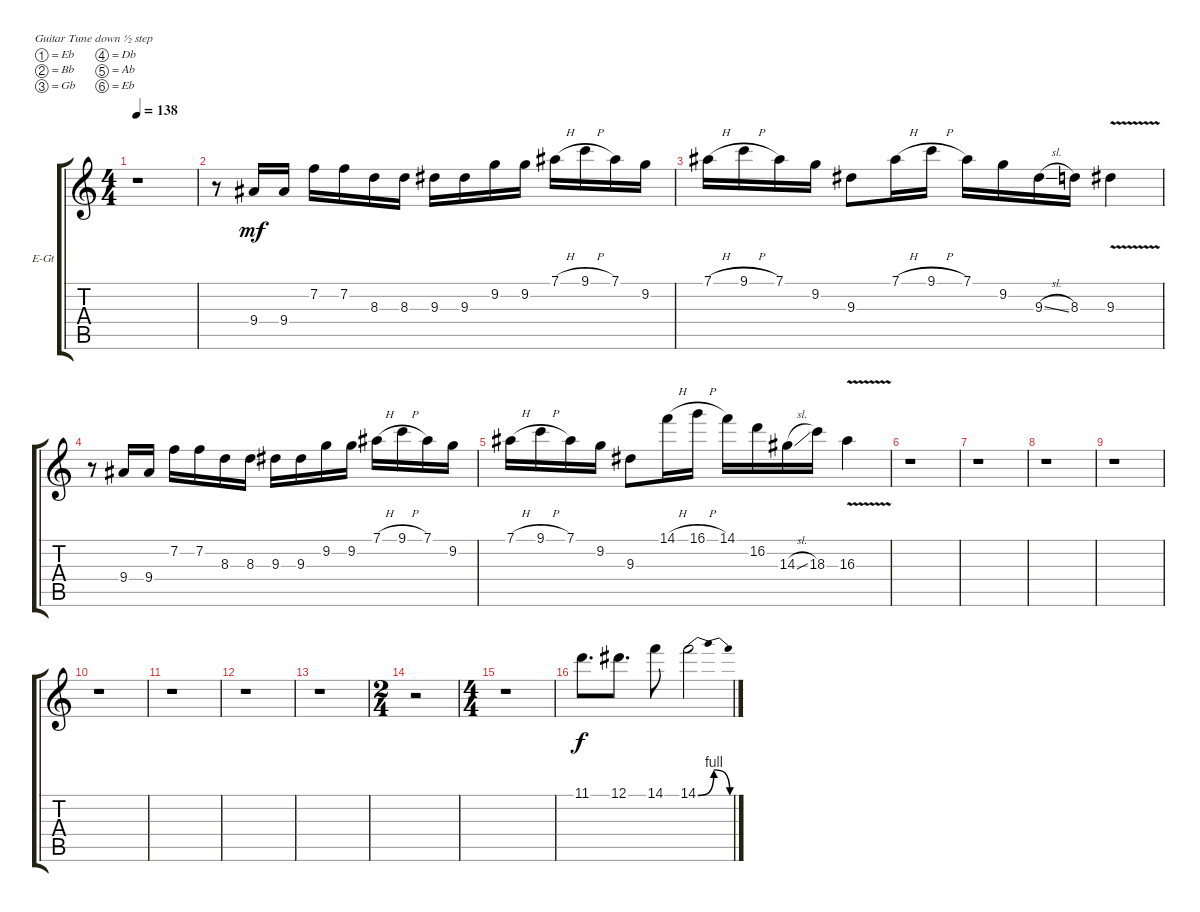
\bracketExtendMode groupsimilarinstruments
\firstSystemTrackNameOrientation horizontal
\otherSystemsTrackNameOrientation horizontal
\track ("Overdub" "E-Gt") {instrument overdrivenguitar}
\staff {score tabs}
\tuning (Eb4 Bb3 Gb3 Db3 Ab2 Eb2)
\ts (4 4)
\tempo 138
\clef g2
\ks c
r.1{dy f} |
r.8 9.4.16{dy mf} 9.4.16 7.2.16 7.2.16 8.3.16 8.3.16 9.3.16 9.3.16 9.2.16 9.2.16 7.1{h}.16 9.1{h}.16 7.1.16 9.2.16 |
7.1{h}.16 9.1{h}.16 7.1.16 9.2.16 9.3.8 7.1{h}.16 9.1{h}.16 7.1.16 9.2.16 9.3{sl}.16 8.3.16 9.3{v}.4 |
r.8 9.4.16 9.4.16 7.2.16 7.2.16 8.3.16 8.3.16 9.3.16 9.3.16 9.2.16 9.2.16 7.1{h}.16 9.1{h}.16 7.1.16 9.2.16 |
7.1{h}.16 9.1{h}.16 7.1.16 9.2.16 9.3.8 14.1{h}.16 16.1{h}.16 14.1.16 16.2.16 14.3{sl}.16 18.3.16 16.3{v}.4 |
r.1 |
r.1 |
r.1 |
r.1 |
r.1 |
r.1 |
r.1 |
r.1 |
\ts (2 4)
\beaming (8 2 2)
r.2 |
\ts (4 4)
\beaming (8 2 2 2 2)
r.1 |
11.1.8{d dy f} 12.1.8{d} 14.1.8 14.1{be (bendrelease 0 0 30 4 30 4 60 0)}.2
